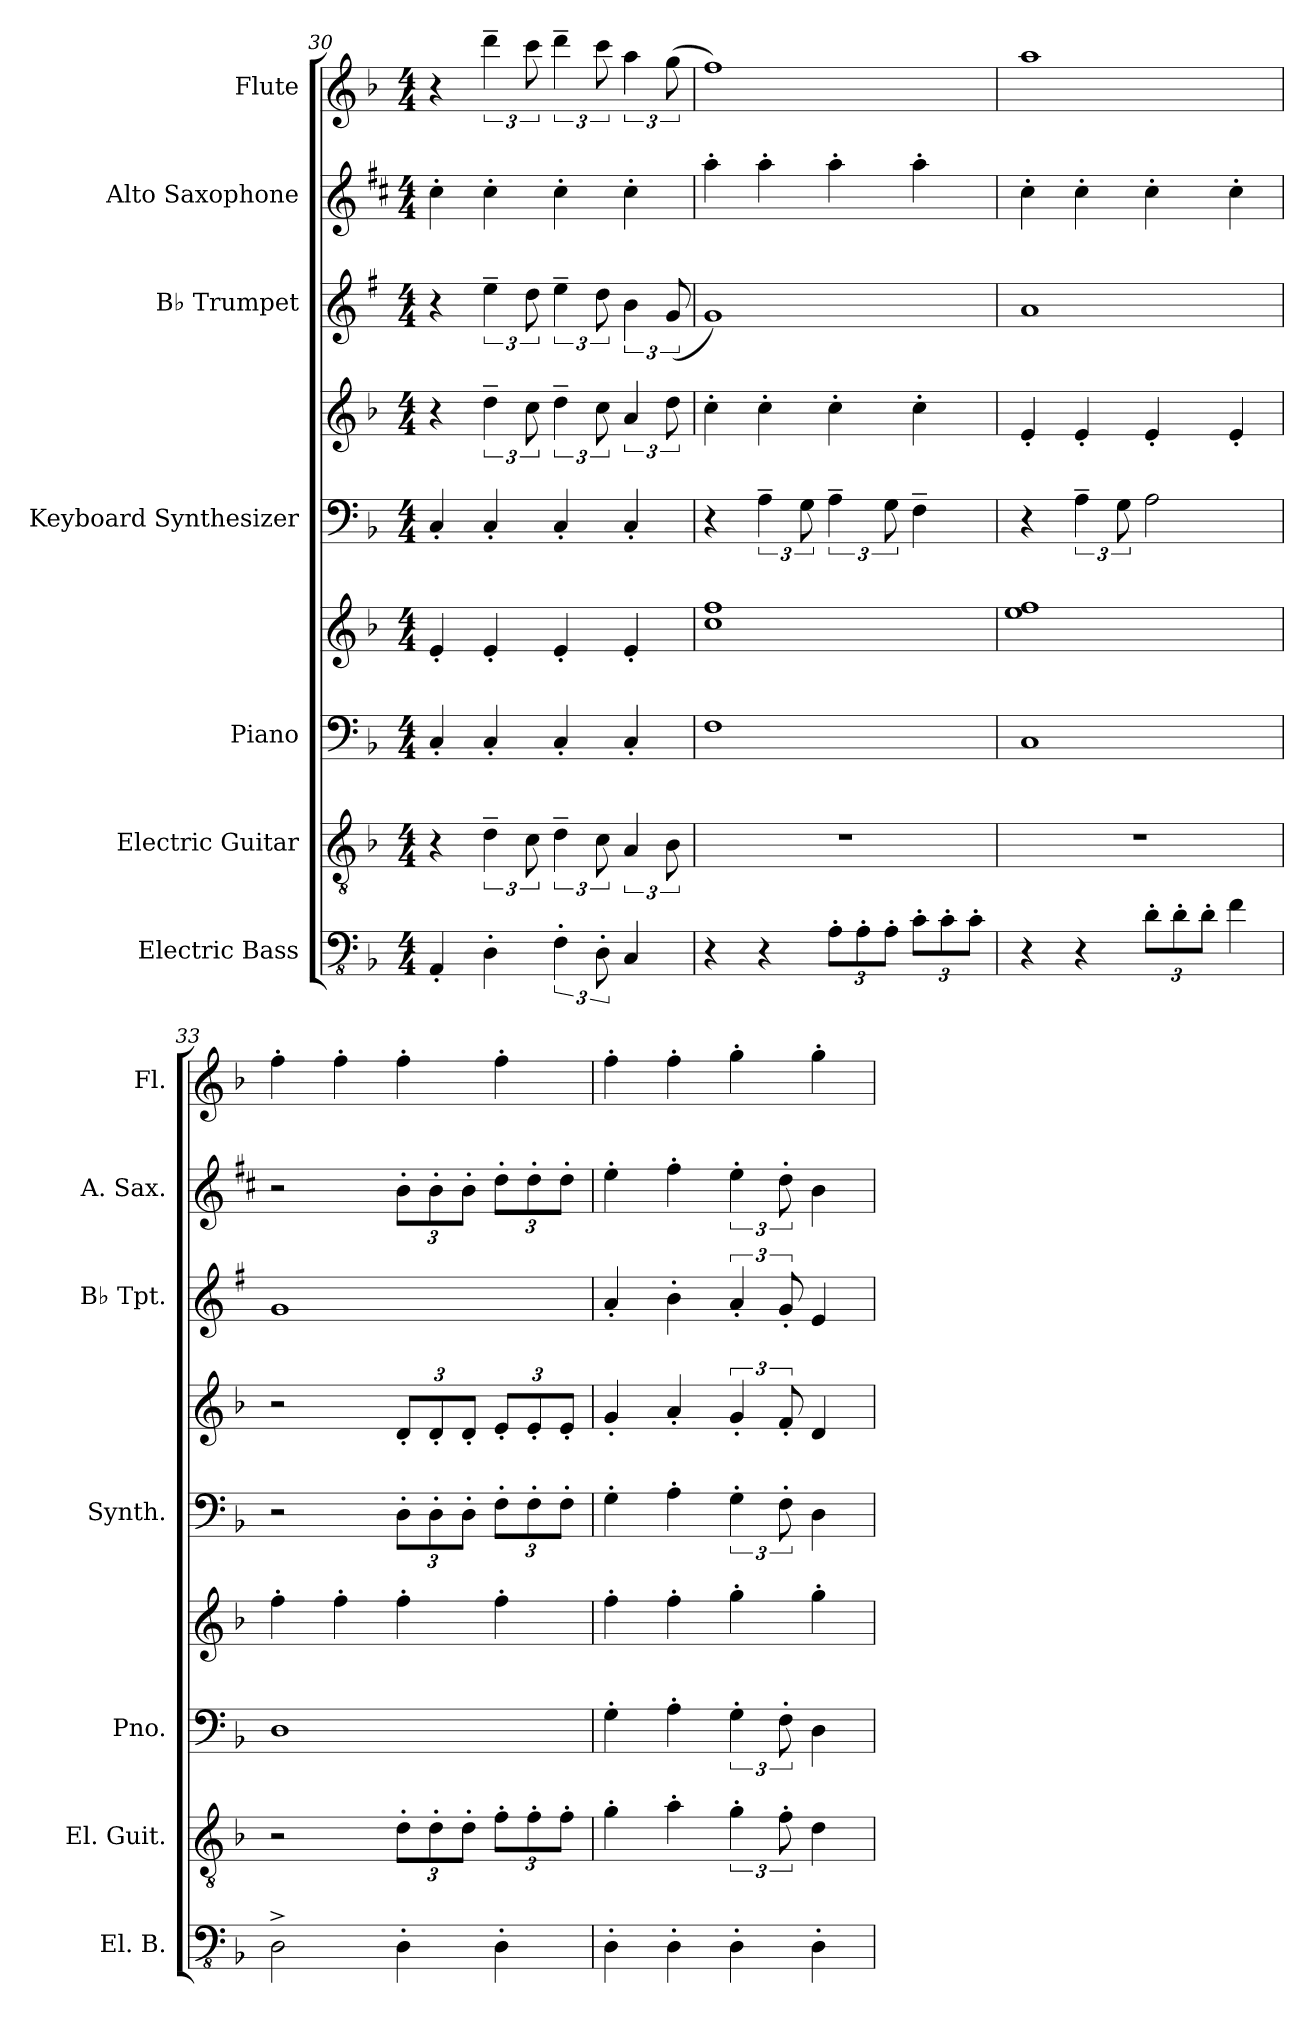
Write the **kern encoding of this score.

**kern	**kern	**kern	**kern	**kern	**kern	**kern	**kern	**kern
*part7	*part6	*part5	*part5	*part4	*part4	*part3	*part2	*part1
*staff9	*staff8	*staff7	*staff6	*staff5	*staff4	*staff3	*staff2	*staff1
*I"Electric Bass	*I"Electric Guitar	*I"Piano	*	*I"Keyboard Synthesizer	*	*I"B♭ Trumpet	*I"Alto Saxophone	*I"Flute
*I'El. B.	*I'El. Guit.	*I'Pno.	*	*I'Synth.	*	*I'B♭ Tpt.	*I'A. Sax.	*I'Fl.
*clefFv4	*clefGv2	*clefF4	*clefG2	*clefF4	*clefG2	*clefG2	*clefG2	*clefG2
*	*	*	*	*	*	*ITrd1c2	*ITrd5c9	*
*k[b-]	*k[b-]	*k[b-]	*k[b-]	*k[b-]	*k[b-]	*k[b-]	*k[b-]	*k[b-]
*F:	*F:	*F:	*F:	*F:	*F:	*F:	*F:	*F:
*M4/4	*M4/4	*M4/4	*M4/4	*M4/4	*M4/4	*M4/4	*M4/4	*M4/4
=30	=30	=30	=30	=30	=30	=30	=30	=30
4AAA'/	4r	4C'/	4e'/	4C'/	4r	4r	4e'\	4r
4DD'\	6d~\	4C'/	4e'/	4C'/	6dd~\	6dd~\	4e'\	6ddd~\
.	12c\	.	.	.	12cc\	12cc\	.	12ccc\
6FF'\	6d~\	4C'/	4e'/	4C'/	6dd~\	6dd~\	4e'\	6ddd~\
12DD'\	12c\	.	.	.	12cc\	12cc\	.	12ccc\
4CC/	6A/	4C'/	4e'/	4C'/	6a/	6a\	4e'\	6aa\
.	12B-\	.	.	.	12dd\	(12f/	.	(12gg\
!!LO:PB:g=z
=31	=31	=31	=31	=31	=31	=31	=31	=31
4r	1r	1F	1cc 1ff	4r	4cc'\	1f)	4cc'\	1ff)
4r	.	.	.	6A~\	4cc'\	.	4cc'\	.
.	.	.	.	12G\	.	.	.	.
*Xbrackettup	*	*	*	*	*	*	*	*
12AA'\L	.	.	.	6A~\	4cc'\	.	4cc'\	.
12AA'\	.	.	.	.	.	.	.	.
12AA'\J	.	.	.	12G\	.	.	.	.
12C'\L	.	.	.	4F~\	4cc'\	.	4cc'\	.
12C'\	.	.	.	.	.	.	.	.
12C'\J	.	.	.	.	.	.	.	.
=32	=32	=32	=32	=32	=32	=32	=32	=32
4r	1r	1C	1ee 1ff	4r	4e'/	1g	4e'\	1aa
4r	.	.	.	6A~\	4e'/	.	4e'\	.
.	.	.	.	12G\	.	.	.	.
12D'\L	.	.	.	2A\	4e'/	.	4e'\	.
12D'\	.	.	.	.	.	.	.	.
12D'\J	.	.	.	.	.	.	.	.
4F\	.	.	.	.	4e'/	.	4e'\	.
=33	=33	=33	=33	=33	=33	=33	=33	=33
2DD^\	2r	1D	4ff'\	2r	2r	1f	2r	4ff'\
.	.	.	4ff'\	.	.	.	.	4ff'\
*	*Xbrackettup	*	*	*Xbrackettup	*Xbrackettup	*	*Xbrackettup	*
4DD'\	12d'\L	.	4ff'\	12D'\L	12d'/L	.	12d'\L	4ff'\
.	12d'\	.	.	12D'\	12d'/	.	12d'\	.
.	12d'\J	.	.	12D'\J	12d'/J	.	12d'\J	.
4DD'\	12f'\L	.	4ff'\	12F'\L	12e'/L	.	12f'\L	4ff'\
.	12f'\	.	.	12F'\	12e'/	.	12f'\	.
.	12f'\J	.	.	12F'\J	12e'/J	.	12f'\J	.
=34	=34	=34	=34	=34	=34	=34	=34	=34
4DD'\	4g'\	4G'\	4ff'\	4G'\	4g'/	4g'/	4g'\	4ff'\
4DD'\	4a'\	4A'\	4ff'\	4A'\	4a'/	4a'\	4a'\	4ff'\
*	*brackettup	*	*	*brackettup	*brackettup	*	*brackettup	*
4DD'\	6g'\	6G'\	4gg'\	6G'\	6g'/	6g'/	6g'\	4gg'\
.	12f'\	12F'\	.	12F'\	12f'/	12f'/	12f'\	.
4DD'\	4d\	4D\	4gg'\	4D\	4d/	4d/	4d\	4gg'\
=	=	=	=	=	=	=	=	=
*-	*-	*-	*-	*-	*-	*-	*-	*-
